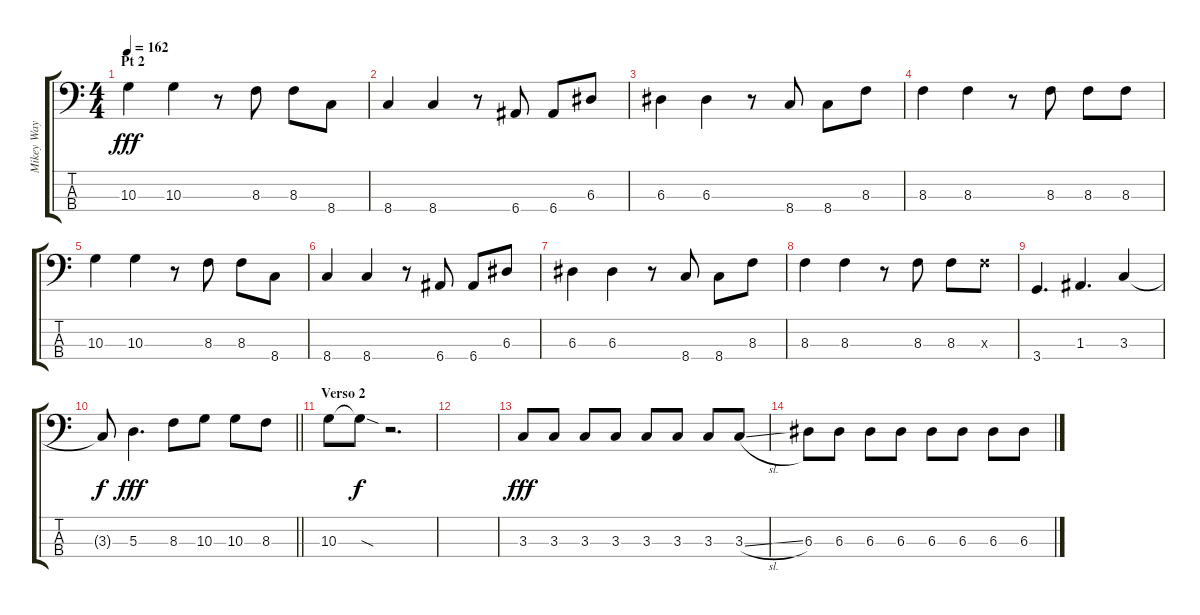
\track ("Mikey Way [Bass]" "Mikey Way ") {instrument electricbasspick}
\staff {score tabs}
\tuning (G2 D2 A1 E1) {hide}
\ts (4 4)
\section ("" "Pt 2")
\tempo 162
\clef f4
\ks c
10.3.4{dy fff} 10.3.4 r.8 8.3.8 8.3.8 8.4.8 |
8.4.4 8.4.4 r.8 6.4.8 6.4.8 6.3.8 |
6.3.4 6.3.4 r.8 8.4.8 8.4.8 8.3.8 |
8.3.4 8.3.4 r.8 8.3.8 8.3.8 8.3.8 |
10.3.4 10.3.4 r.8 8.3.8 8.3.8 8.4.8 |
8.4.4 8.4.4 r.8 6.4.8 6.4.8 6.3.8 |
6.3.4 6.3.4 r.8 8.4.8 8.4.8 8.3.8 |
8.3.4 8.3.4 r.8 8.3.8 8.3.8 8.3{x}.8 |
3.4.4{d} 1.3.4{d} 3.3.4 |
\barLineRight lightlight
3.3{t}.8{dy f} 5.3.4{d dy fff} 8.3.8 10.3.8 10.3.8 8.3.8 |
\section ("" "Verso 2")
10.3.8 10.3{sod t}.8{dy f} r.2{d} |
|
3.3.8{dy fff} 3.3.8 3.3.8 3.3.8 3.3.8 3.3.8 3.3.8 3.3{sl}.8 |
6.3.8 6.3.8 6.3.8 6.3.8 6.3.8 6.3.8 6.3.8 6.3.8
